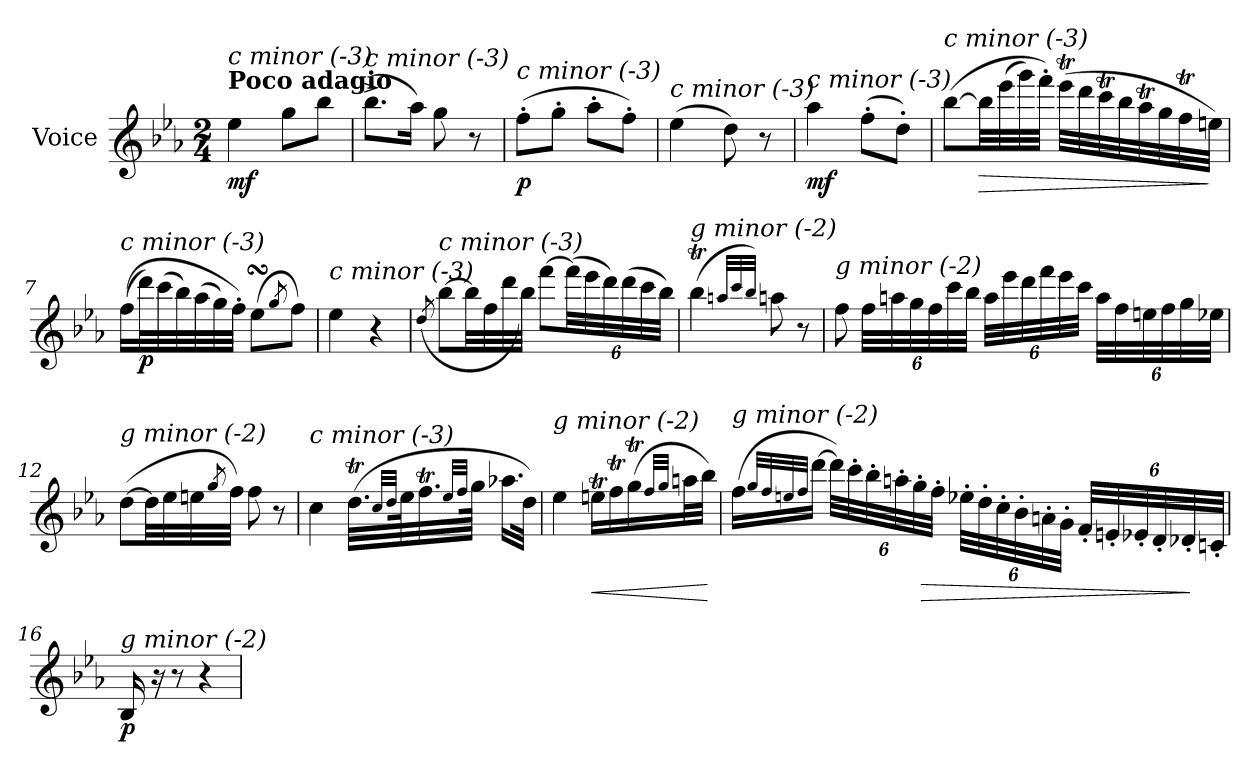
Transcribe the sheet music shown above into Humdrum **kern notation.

**kern	**dynam
*part1	*part1
*staff1	*staff1
*I"Voice	*
*I'V	*
*clefG2	*
*k[b-e-a-]	*
*M2/4	*
*MM40	*
=1	=1
!LO:TX:a:B:t=Poco adagio	!
!LO:TX:i:t=c minor (-3)	!
!	!LO:DY:b
4ee-\	mf
8gg\L	.
8bb-\J	.
=2	=2
!LO:TX:i:t=c minor (-3)	!
(>8.bb-^\L	.
16aa-\Jk)	.
8gg\	.
8r	.
=3	=3
!LO:TX:i:t=c minor (-3)	!
!	!LO:DY:b
(>8ff'\L	p
8gg'\J	.
8aa-'\L	.
8ff'\J)	.
=4	=4
!LO:TX:i:t=c minor (-3)	!
(>4ee-\	.
8dd\)	.
8r	.
=5	=5
!LO:TX:i:t=c minor (-3)	!
!	!LO:DY:b
4aa-\	mf
(>8ff'\L	.
8dd'\J)	.
=6	=6
!LO:TX:i:t=c minor (-3)	!
(>[8bb-\L	.
!	!LO:HP:b
32bb-\LL]	>
(>32eee-\	.
32ggg\)	.
32fff'\JJJ)	.
(>32eee-T\LLL	.
32ddd\	.
32cccT\	.
32bb-\	.
32aa-T\	.
32gg\	.
32ffT\	.
32een\JJJ)	]
!!LO:LB:g=z
=7	=7
!LO:TX:i:t=c minor (-3)	!
(>(>16ff\LL	.
!	!LO:DY:b
32ddd\L)	p
(>32ccc\	.
32bb-\)	.
(>32aa-\	.
32gg\)	.
32ff'\JJJ)	.
(>8ee-sSSs\L	.
8qgg/	.
8ff\J)	.
=8	=8
!LO:TX:i:t=c minor (-3)	!
4ee-\	.
4r	.
=9	=9
(>8qdd/	.
!LO:TX:i:t=c minor (-3)	!
[8bb-\L	.
32bb-\LL]	.
32ff\	.
32ddd\	.
32bb-\JJJ)	.
[8fff\L	.
*Xbrackettup	*
(>48fff\LL]	.
48eee-\	.
48ddd\)	.
(>48ddd\	.
48ccc\	.
48bb-\JJJ)	.
=10	=10
!LO:TX:i:t=g minor (-2)	!
(>4bb-T\	.
32qaan/LLL	.
32qccc/	.
32qbb-/JJJ)	.
8aan\	.
8r	.
!!LO:LB:g=z
=11	=11
!LO:TX:i:t=g minor (-2)	!
8ff\	.
48ff\LLL	.
48aan\	.
48gg\	.
48ff\	.
48ccc\	.
48bb-\JJJ	.
48aa\LLL	.
48eee-\	.
48ddd\	.
48fff\	.
48eee-\	.
48ccc\JJJ	.
48aa\LLL	.
48ff\	.
48een\	.
48ff\	.
48gg\	.
48ee-X\JJJ	.
=12	=12
!LO:TX:i:t=g minor (-2)	!
(>[8dd\L	.
32dd\LL]	.
32ee-\	.
32een\	.
8qgg/	.
32ff\JJJ)	.
8ff\	.
8r	.
=13	=13
!LO:TX:i:t=c minor (-3)	!
4cc\	.
(>32.ddt\LLL	.
32qcc/LLL	.
32qdd/JJJ	.
64ee-\K	.
32.ffT\	.
32qee-/LLL	.
32qff/JJJ	.
64gg\JJJk	.
16.aa-X\LL	.
32dd\JJk)	.
!!LO:LB:g=z
=14	=14
!LO:TX:i:t=g minor (-2)	!
4ee-\	.
!	!LO:HP:b
16eent\LL	<
16ffT\	.
(>16ggt\	.
32qff/LLL	.
32qgg/JJJ	.
32aan\L	.
32bb-\JJJ)	.
.	[
=15	=15
!LO:TX:i:t=g minor (-2)	!
(>16ff\LL	.
32qgg/LLL	.
32qff/	.
32qeen/	.
32qff/JJJ	.
[16ddd\JJ	.
48ddd\LLL])	.
48ccc'\	.
48bb-'\	.
48aan'\	.
48gg'\	.
!	!LO:HP:b
48ff'\JJJ	>
48ee-X'\LLL	.
48dd'\	.
48cc'\	.
48b-'\	.
48an'\	.
48g'\JJJ	.
48f'/LLL	.
48en'/	.
48e-X'/	.
48d'/	.
48d-X'i/	.
48cn'/JJJ	]
=16	=16
!LO:TX:i:t=g minor (-2)	!
!	!LO:DY:b
16B-/	p
16r	.
8r	.
4r	.
=	=
*-	*-
